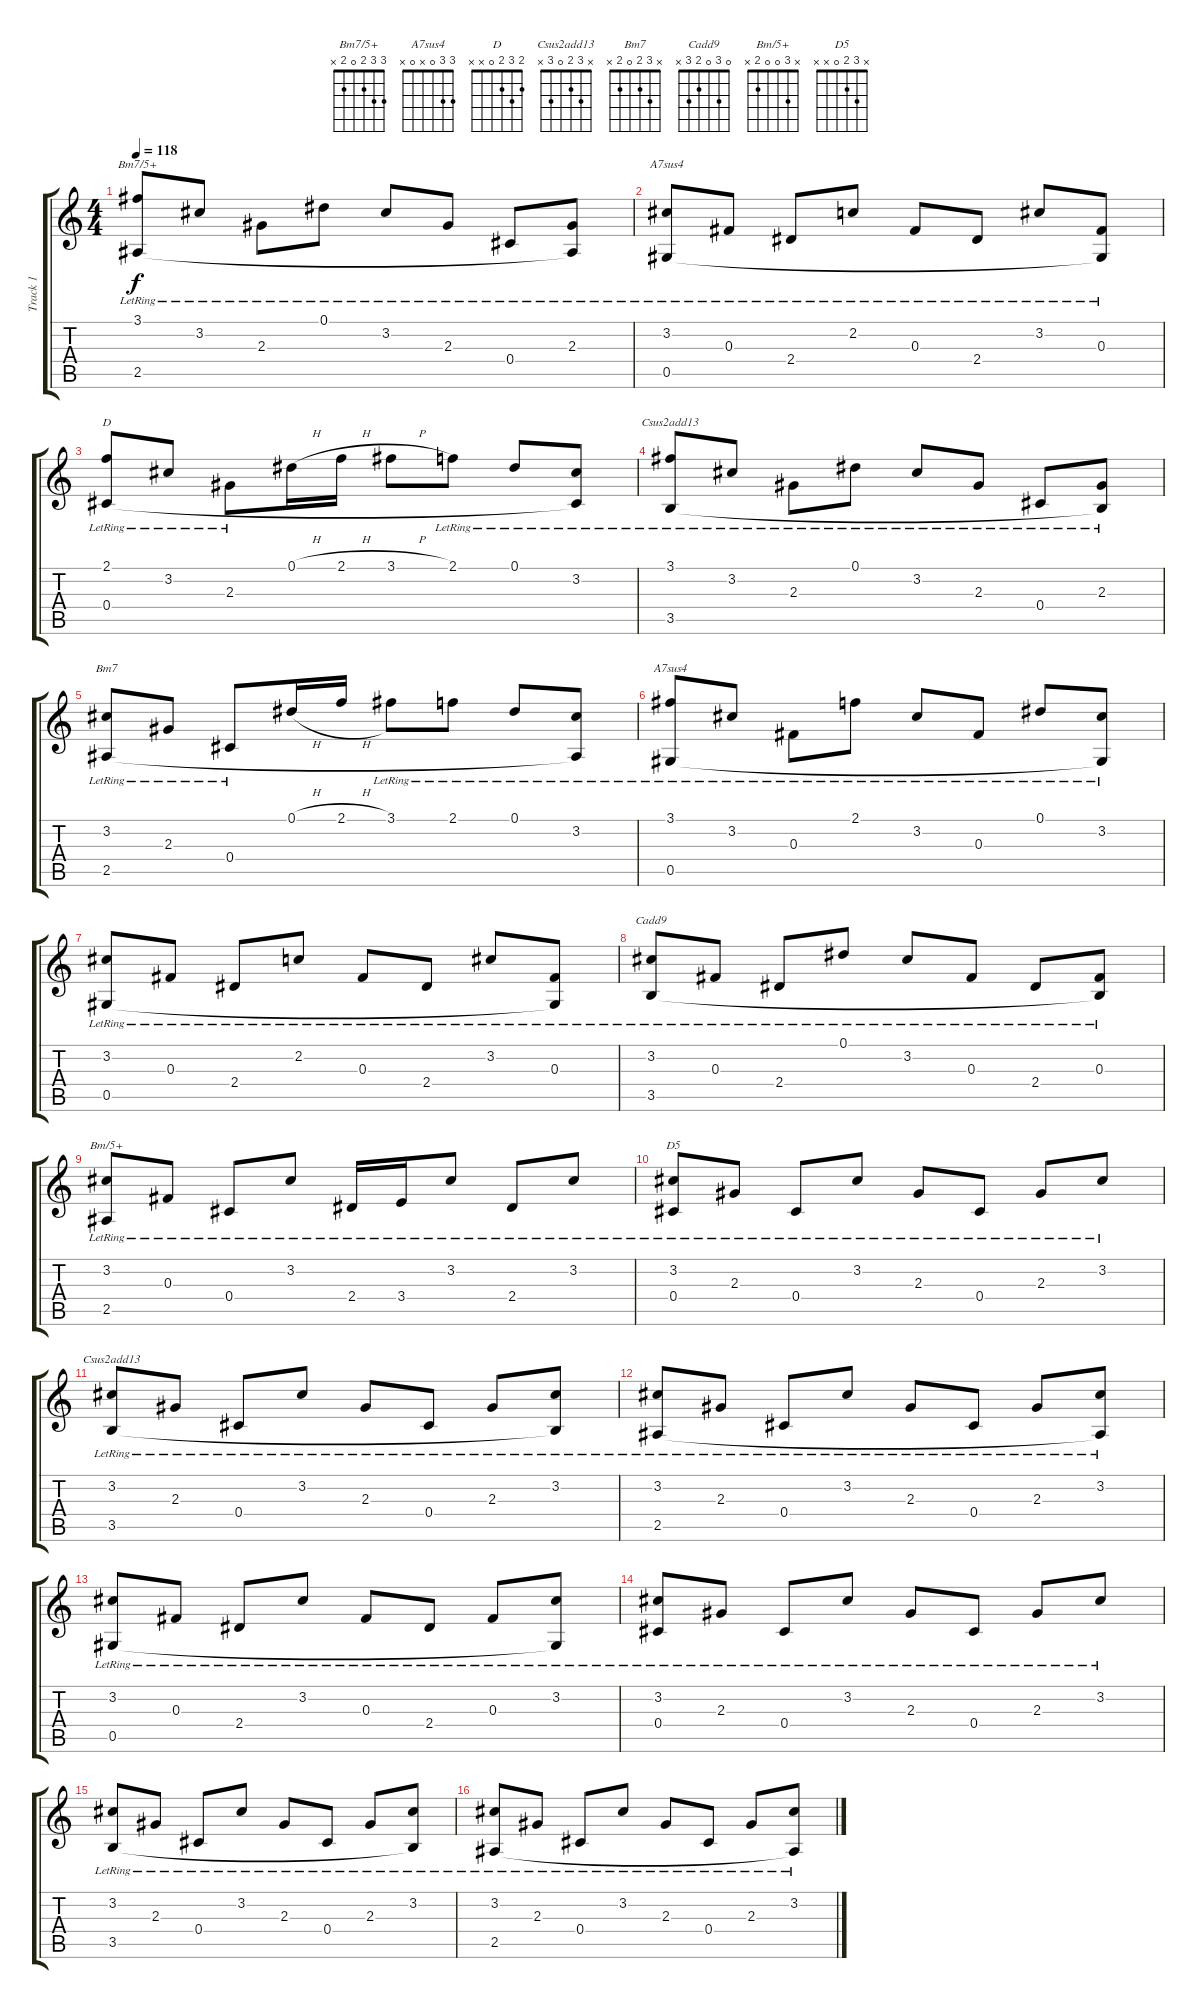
\track ("Track 1" "Track 1") {instrument acousticguitarsteel}
\staff {score tabs}
\tuning (Eb4 Bb3 Gb3 Db3 Ab2 Eb2) {hide}
\chord ("Bm7/5+" 3 3 2 0 2 x)
\chord ("A7sus4" x 3 0 2 0 x)
\chord ("D" 2 3 2 0 x x)
\chord ("Csus2add13" 3 3 2 0 3 x)
\chord ("Bm7" x 3 2 0 2 x)
\chord ("A7sus4" 3 3 0 x 0 x)
\chord ("Cadd9" 0 3 0 2 3 x)
\chord ("Bm/5+" x 3 0 0 2 x)
\chord ("D5" x 3 2 0 x x)
\chord ("Csus2add13" x 3 2 0 3 x)
\ts (4 4)
\tempo 118
\clef g2
\ks c
(3.1{lr} 2.5{lr}).8{ch "Bm7/5+" dy f} 3.2{lr}.8 2.3{lr}.8 0.1{lr}.8 3.2{lr}.8 2.3{lr}.8 0.4{lr}.8 (2.3{lr} 2.5{t}).8 |
(3.2{lr} 0.5{lr}).8{ch "A7sus4"} 0.3{lr}.8 2.4{lr}.8 2.2{lr}.8 0.3{lr}.8 2.4{lr}.8 3.2{lr}.8 (0.3{lr} 0.5{t}).8 |
(2.1{lr} 0.4{lr}).8{ch "D"} 3.2{lr}.8 2.3{lr}.8 0.1{h}.16 2.1{h}.16 3.1{h}.8 2.1{lr}.8 0.1{lr}.8 (3.2{lr} 0.4{t}).8 |
(3.1{lr} 3.5{lr}).8{ch "Csus2add13"} 3.2{lr}.8 2.3{lr}.8 0.1{lr}.8 3.2{lr}.8 2.3{lr}.8 0.4{lr}.8 (2.3{lr} 3.5{t}).8 |
(3.2{lr} 2.5{lr}).8{ch "Bm7"} 2.3{lr}.8 0.4{lr}.8 0.1{h}.16 2.1{h}.16 3.1{lr}.8 2.1{lr}.8 0.1{lr}.8 (3.2{lr} 2.5{t}).8 |
(3.1{lr} 0.5{lr}).8{ch "A7sus4"} 3.2{lr}.8 0.3{lr}.8 2.1{lr}.8 3.2{lr}.8 0.3{lr}.8 0.1{lr}.8 (3.2{lr} 0.5{t}).8 |
(3.2{lr} 0.5{lr}).8 0.3{lr}.8 2.4{lr}.8 2.2{lr}.8 0.3{lr}.8 2.4{lr}.8 3.2{lr}.8 (0.3{lr} 0.5{t}).8 |
(3.2{lr} 3.5{lr}).8{ch "Cadd9"} 0.3{lr}.8 2.4{lr}.8 0.1{lr}.8 3.2{lr}.8 0.3{lr}.8 2.4{lr}.8 (0.3{lr} 3.5{t}).8 |
(3.2{lr} 2.5{lr}).8{ch "Bm/5+"} 0.3{lr}.8 0.4{lr}.8 3.2{lr}.8 2.4{lr}.16 3.4{lr}.16 3.2{lr}.8 2.4{lr}.8 3.2{lr}.8 |
(3.2{lr} 0.4{lr}).8{ch "D5"} 2.3{lr}.8 0.4{lr}.8 3.2{lr}.8 2.3{lr}.8 0.4{lr}.8 2.3{lr}.8 3.2{lr}.8 |
(3.2{lr} 3.5{lr}).8{ch "Csus2add13"} 2.3{lr}.8 0.4{lr}.8 3.2{lr}.8 2.3{lr}.8 0.4{lr}.8 2.3{lr}.8 (3.2{lr} 3.5{t}).8 |
(3.2{lr} 2.5{lr}).8 2.3{lr}.8 0.4{lr}.8 3.2{lr}.8 2.3{lr}.8 0.4{lr}.8 2.3{lr}.8 (3.2{lr} 2.5{t}).8 |
(3.2{lr} 0.5{lr}).8 0.3{lr}.8 2.4{lr}.8 3.2{lr}.8 0.3{lr}.8 2.4{lr}.8 0.3{lr}.8 (3.2{lr} 0.5{t}).8 |
(3.2{lr} 0.4{lr}).8 2.3{lr}.8 0.4{lr}.8 3.2{lr}.8 2.3{lr}.8 0.4{lr}.8 2.3{lr}.8 3.2{lr}.8 |
(3.2{lr} 3.5{lr}).8 2.3{lr}.8 0.4{lr}.8 3.2{lr}.8 2.3{lr}.8 0.4{lr}.8 2.3{lr}.8 (3.2{lr} 3.5{t}).8 |
(3.2{lr} 2.5{lr}).8 2.3{lr}.8 0.4{lr}.8 3.2{lr}.8 2.3{lr}.8 0.4{lr}.8 2.3{lr}.8 (3.2{lr} 2.5{t}).8
